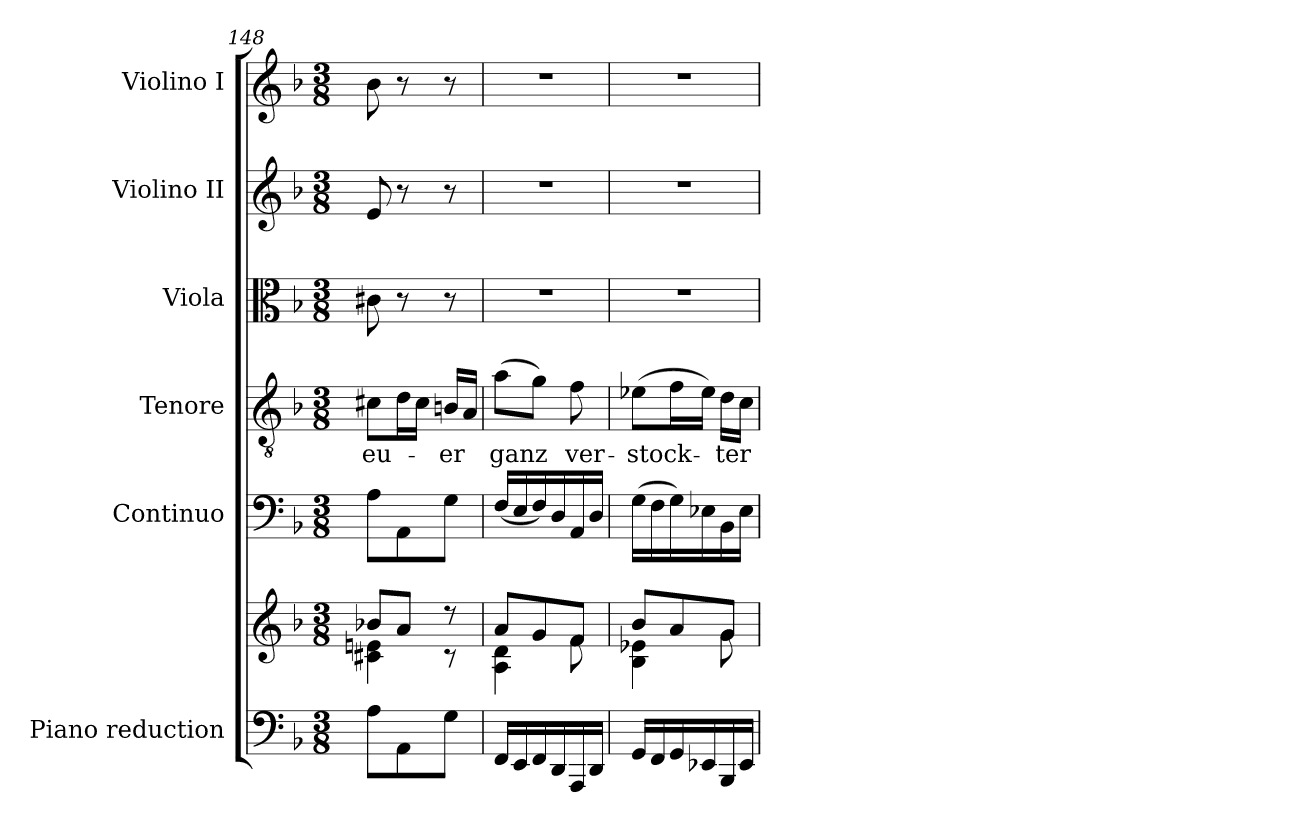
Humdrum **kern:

**kern	**kern	**dynam	**kern	**kern	**text	**kern	**kern	**kern
*part6	*part6	*part6	*part5	*part4	*part4	*part3	*part2	*part1
*staff7	*staff6	*staff6/7	*staff5	*staff4	*staff4	*staff3	*staff2	*staff1
*I"Piano reduction	*	*	*I"Continuo	*I"Tenore	*	*I"Viola	*I"Violino II	*I"Violino I
*I'Pno	*	*	*	*	*	*I'Vla	*I'Vln	*I'Vln
*clefF4	*clefG2	*	*clefF4	*clefGv2	*	*clefC3	*clefG2	*clefG2
*k[b-]	*k[b-]	*	*k[b-]	*k[b-]	*	*k[b-]	*k[b-]	*k[b-]
*M3/8	*M3/8	*	*M3/8	*M3/8	*	*M3/8	*M3/8	*M3/8
=148	=148	=148	=148	=148	=148	=148	=148	=148
*	*^	*	*	*	*	*	*	*
!	!	!	!LO:DY:b	!	!	!LO:LY:b	!	!	!
!	!	!	!LO:DY:n=1:b	!	!	!	!	!	!
!	!	!	!LO:DY:n=2:b	!	!	!	!	!	!
8A\L	8b-X/L	4c#X\ 4en\	other-dynamics p other-dynamics	8A\L	8c#X\L	eu-	8c#X\	8e/	8b-\
8AA\	8a/J	.	.	8AA\	16d\L	.	8r	8r	8r
.	.	.	.	.	16c#\JJ	.	.	.	.
!	!	!	!	!	!	!LO:LY:b	!	!	!
8G\J	8r	8r	.	8G\J	16Bn/LL	-er	8r	8r	8r
.	.	.	.	.	16A/JJ	.	.	.	.
=149	=149	=149	=149	=149	=149	=149	=149	=149	=149
!	!	!	!	!	!	!LO:LY:b	!	!	!
16FF/LL	8a/L	4A\ 4d\	.	(16F/LL	(8a\L	ganz	4.r	4.r	4.r
16EE/	.	.	.	16E/	.	.	.	.	.
16FF/	8g/	.	.	16F/)	8g\J)	.	.	.	.
16DD/	.	.	.	16D/	.	.	.	.	.
!	!	!	!	!	!	!LO:LY:b	!	!	!
16AAA/	8f/J	8f\	.	16AA/	8f\	ver-	.	.	.
16DD/JJ	.	.	.	16D/JJ	.	.	.	.	.
=150	=150	=150	=150	=150	=150	=150	=150	=150	=150
!	!	!	!	!	!	!LO:LY:b	!	!	!
16GG/LL	8b-/L	4B-\ 4e-X\	.	(16G\LL	(8e-X\L	-stock-	4.r	4.r	4.r
16FF/	.	.	.	16F\	.	.	.	.	.
16GG/	8a/	.	.	16G\)	16f\L	.	.	.	.
16EE-X/	.	.	.	16E-X\	16e-\JJ)	.	.	.	.
!	!	!	!	!	!	!LO:LY:b	!	!	!
16BBB-/	8g/J	8g\	.	16BB-\	16d\LL	-ter	.	.	.
16EE-/JJ	.	.	.	16E-\JJ	16c\JJ	.	.	.	.
*	*v	*v	*	*	*	*	*	*	*
=	=	=	=	=	=	=	=	=
*-	*-	*-	*-	*-	*-	*-	*-	*-
